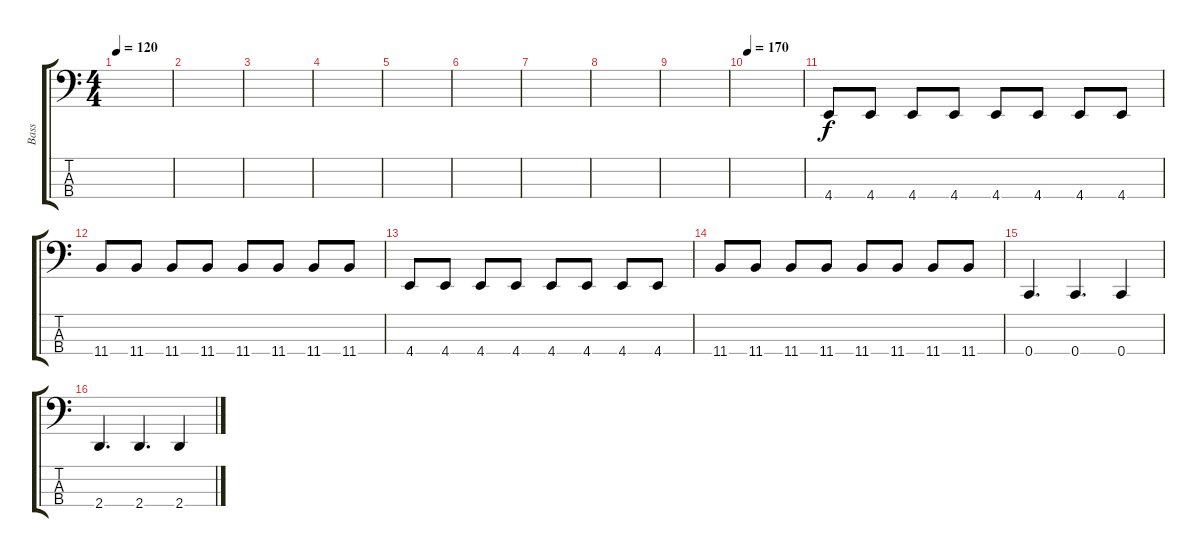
\track ("Bass" "Bass") {instrument electricbassfinger}
\staff {score tabs}
\tuning (F2 C2 G1 C1) {hide}
\ts (4 4)
\tempo 120
\clef f4
\ks c
|
|
|
|
|
|
|
|
|
\tempo 170
|
4.4.8 4.4.8 4.4.8 4.4.8 4.4.8 4.4.8 4.4.8 4.4.8 |
11.4.8 11.4.8 11.4.8 11.4.8 11.4.8 11.4.8 11.4.8 11.4.8 |
4.4.8 4.4.8 4.4.8 4.4.8 4.4.8 4.4.8 4.4.8 4.4.8 |
11.4.8 11.4.8 11.4.8 11.4.8 11.4.8 11.4.8 11.4.8 11.4.8 |
0.4.4{d} 0.4.4{d} 0.4.4 |
2.4.4{d} 2.4.4{d} 2.4.4
